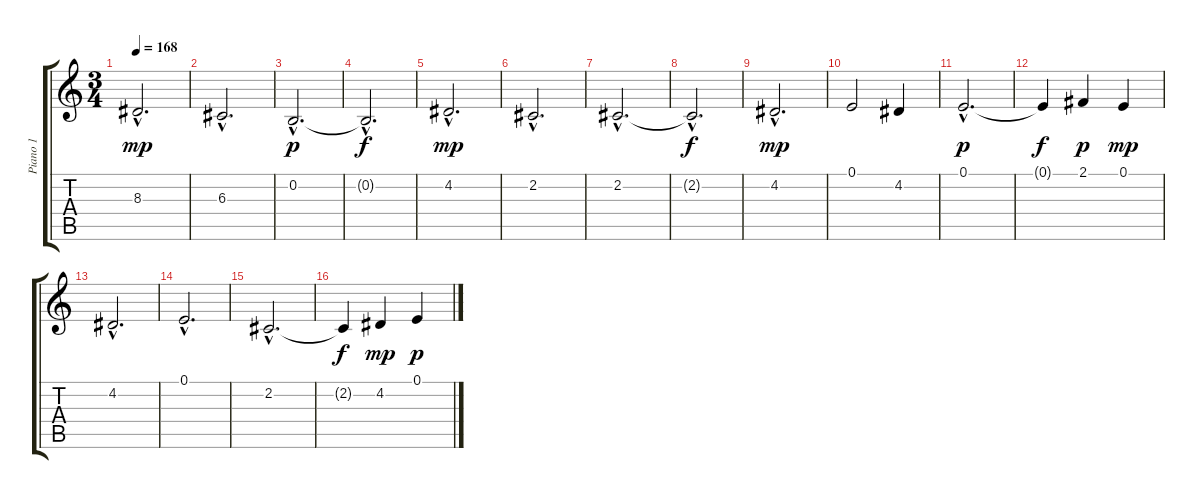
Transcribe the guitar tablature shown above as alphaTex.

\track ("Piano 1" "Piano 1") {instrument acousticgrandpiano}
\staff {score tabs}
\tuning (E4 B3 G3 D3 A2 E2) {hide}
\ts (3 4)
\tempo 168
\clef g2
\ks c
8.3{hac}.2{d dy mp} |
6.3{hac}.2{d} |
0.2{hac}.2{d dy p} |
0.2{hac t}.2{d dy f} |
4.2{hac}.2{d dy mp} |
2.2{hac}.2{d} |
2.2{hac}.2{d} |
2.2{hac t}.2{d dy f} |
4.2{hac}.2{d dy mp} |
0.1.2 4.2.4 |
0.1{hac}.2{d dy p} |
0.1{t}.4{dy f} 2.1.4{dy p} 0.1.4{dy mp} |
4.2{hac}.2{d} |
0.1{hac}.2{d} |
2.2{hac}.2{d} |
2.2{t}.4{dy f} 4.2.4{dy mp} 0.1.4{dy p}
